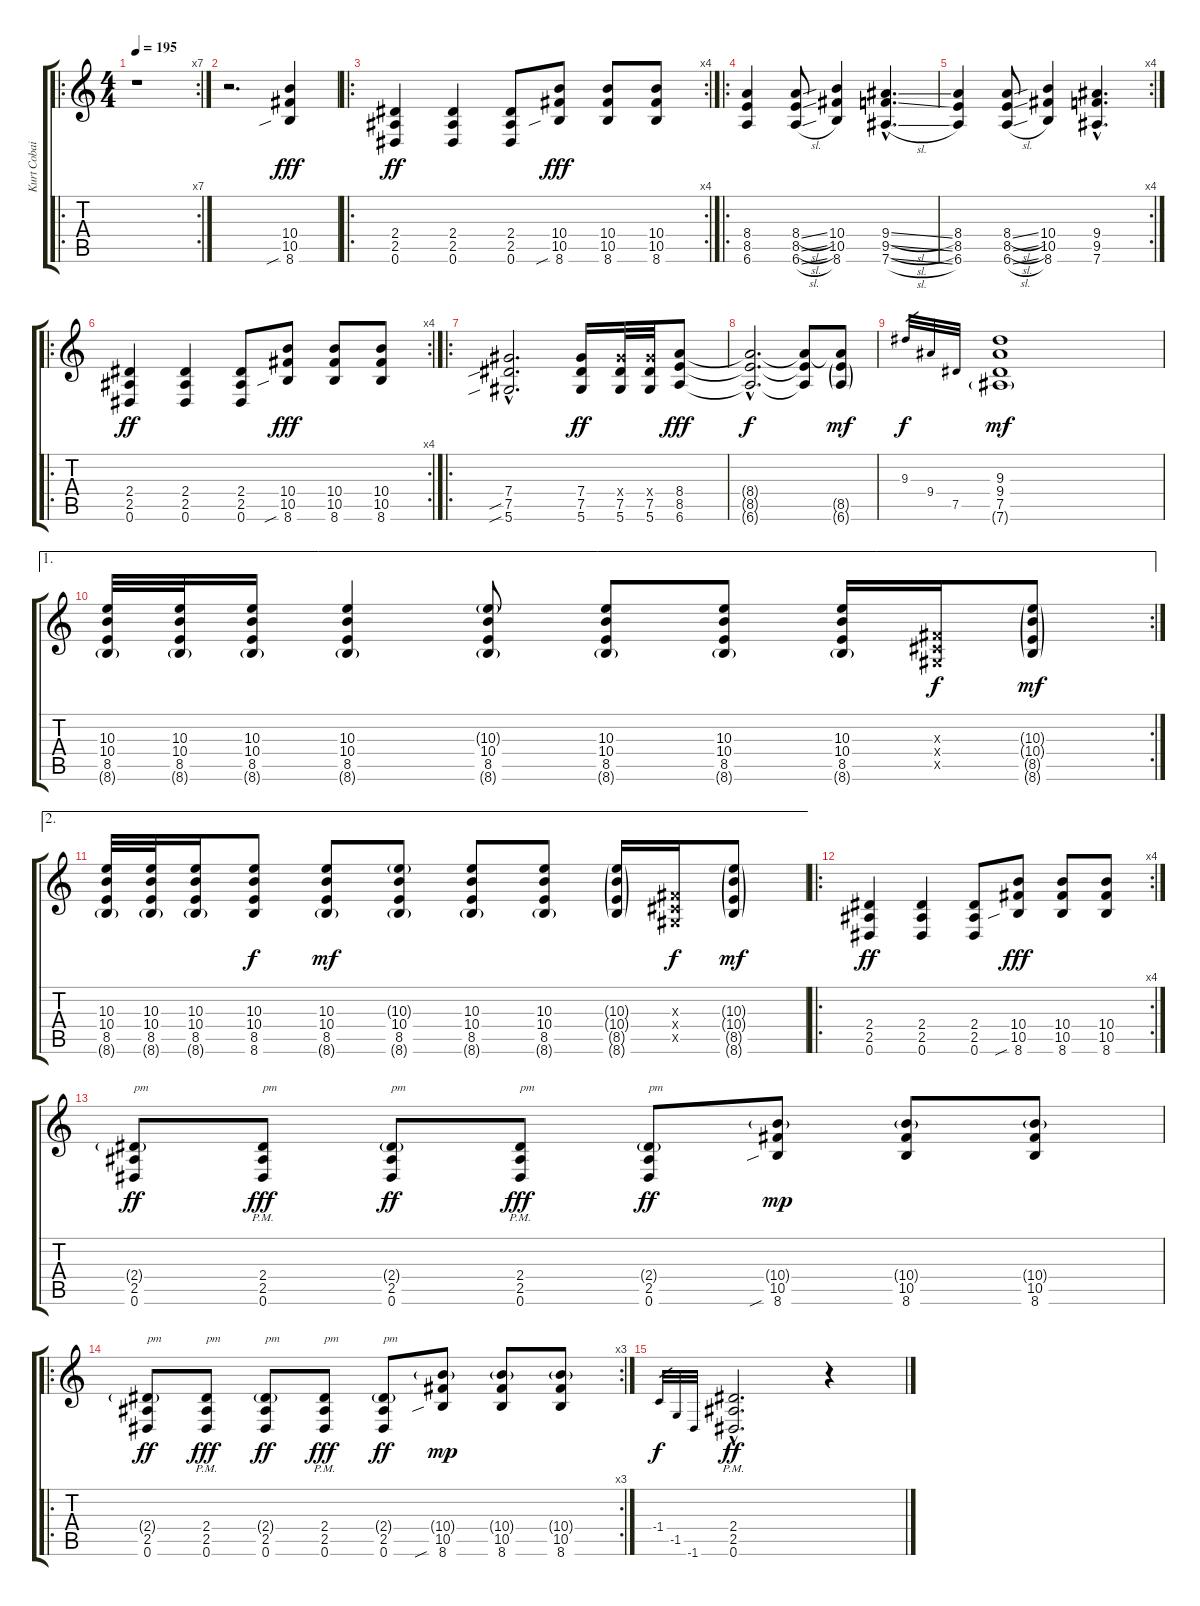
\track ("Kurt Cobain" "Kurt Cobai") {instrument distortionguitar}
\staff {score tabs}
\tuning (Eb4 Bb3 Gb3 Db3 Ab2 Eb2) {hide}
\ro
\rc 7
\ts (4 4)
\tempo 195
\clef g2
\ks c
r.1{dy fff} |
r.2{d} (10.4 10.5 8.6{sib}).4 |
\ro
\rc 4
(2.4 2.5 0.6).4{dy ff} (2.4 2.5 0.6).4 (2.4 2.5 0.6).8 (10.4 10.5 8.6{sib}).8{dy fff} (10.4 10.5 8.6).8 (10.4 10.5 8.6).8 |
\ro
(8.4 8.5 6.6).4 (8.4{sl} 8.5{sl} 6.6{sl}).8 (10.4 10.5 8.6).4 (9.4{sl hac} 9.5{sl hac} 7.6{sl hac}).4{d} |
\rc 4
(8.4 8.5 6.6).4 (8.4{sl} 8.5{sl} 6.6{sl}).8 (10.4 10.5 8.6).4 (9.4{hac} 9.5{hac} 7.6{hac}).4{d} |
\ro
\rc 4
(2.4 2.5 0.6).4{dy ff} (2.4 2.5 0.6).4 (2.4 2.5 0.6).8 (10.4 10.5 8.6{sib}).8{dy fff} (10.4 10.5 8.6).8 (10.4 10.5 8.6).8 |
\ro
(7.4{hac} 7.5{sib hac} 5.6{sib hac}).2{d} (7.4 7.5 5.6).16{dy ff} (7.4{x} 7.5 5.6).32 (7.4{x} 7.5 5.6).32 (8.4 8.5 6.6).8{dy fff} |
(8.4{hac t} 8.5{hac t} 6.6{hac t}).2{d dy f} (8.4{t} 8.5{t} 6.6{t}).8 (8.4{t} 8.5{g} 6.6{g}).8{dy mf} |
9.3.32{gr dy f} 9.4.32{gr} 7.5.32{gr} (9.3 9.4 7.5 7.6{g}).1{dy mf} |
\ae 1
\rc 2
(10.3 10.4 8.5 8.6{g}).32 (10.3 10.4 8.5 8.6{g}).32 (10.3 10.4 8.5 8.6{g}).16 (10.3 10.4 8.5 8.6{g}).4 (10.3{g} 10.4 8.5 8.6{g}).8 (10.3 10.4 8.5 8.6{g}).8 (10.3 10.4 8.5 8.6{g}).8 (10.3 10.4 8.5 8.6{g}).16 (0.3{x} 0.4{x} 0.5{x}).16{dy f} (10.3{g} 10.4{g} 8.5{g} 8.6{g}).8{dy mf} |
\ae 2
(10.3 10.4 8.5 8.6{g}).32 (10.3 10.4 8.5 8.6{g}).32 (10.3 10.4 8.5 8.6{g}).16 (10.3 10.4 8.5 8.6).8{dy f} (10.3 10.4 8.5 8.6{g}).8{dy mf} (10.3{g} 10.4 8.5 8.6{g}).8 (10.3 10.4 8.5 8.6{g}).8 (10.3 10.4 8.5 8.6{g}).8 (10.3{g} 10.4{g} 8.5{g} 8.6{g}).16 (0.3{x} 0.4{x} 0.5{x}).16{dy f} (10.3{g} 10.4{g} 8.5{g} 8.6{g}).8{dy mf} |
\ro
\rc 4
(2.4 2.5 0.6).4{dy ff} (2.4 2.5 0.6).4 (2.4 2.5 0.6).8 (10.4 10.5 8.6{sib}).8{dy fff} (10.4 10.5 8.6).8 (10.4 10.5 8.6).8 |
(2.4{g} 2.5 0.6).8{txt "pm" dy ff volume 16 balance 8} (2.4 2.5 0.6{pm}).8{txt "pm" dy fff} (2.4{g} 2.5 0.6).8{txt "pm" dy ff} (2.4 2.5 0.6{pm}).8{txt "pm" dy fff} (2.4{g} 2.5 0.6).8{txt "pm" dy ff} (10.4{g} 10.5 8.6{sib}).8{dy mp} (10.4{g} 10.5 8.6).8 (10.4{g} 10.5 8.6).8 |
\ro
\rc 3
(2.4{g} 2.5 0.6).8{txt "pm" dy ff volume 16 balance 8} (2.4 2.5 0.6{pm}).8{txt "pm" dy fff} (2.4{g} 2.5 0.6).8{txt "pm" dy ff} (2.4 2.5 0.6{pm}).8{txt "pm" dy fff} (2.4{g} 2.5 0.6).8{txt "pm" dy ff} (10.4{g} 10.5 8.6{sib}).8{dy mp} (10.4{g} 10.5 8.6).8 (10.4{g} 10.5 8.6).8 |
-1.4.32{gr dy f} -1.5.32{gr} -1.6.32{gr} (2.4{hac pm} 2.5{hac pm} 0.6{hac pm}).2{d dy ff} r.4
